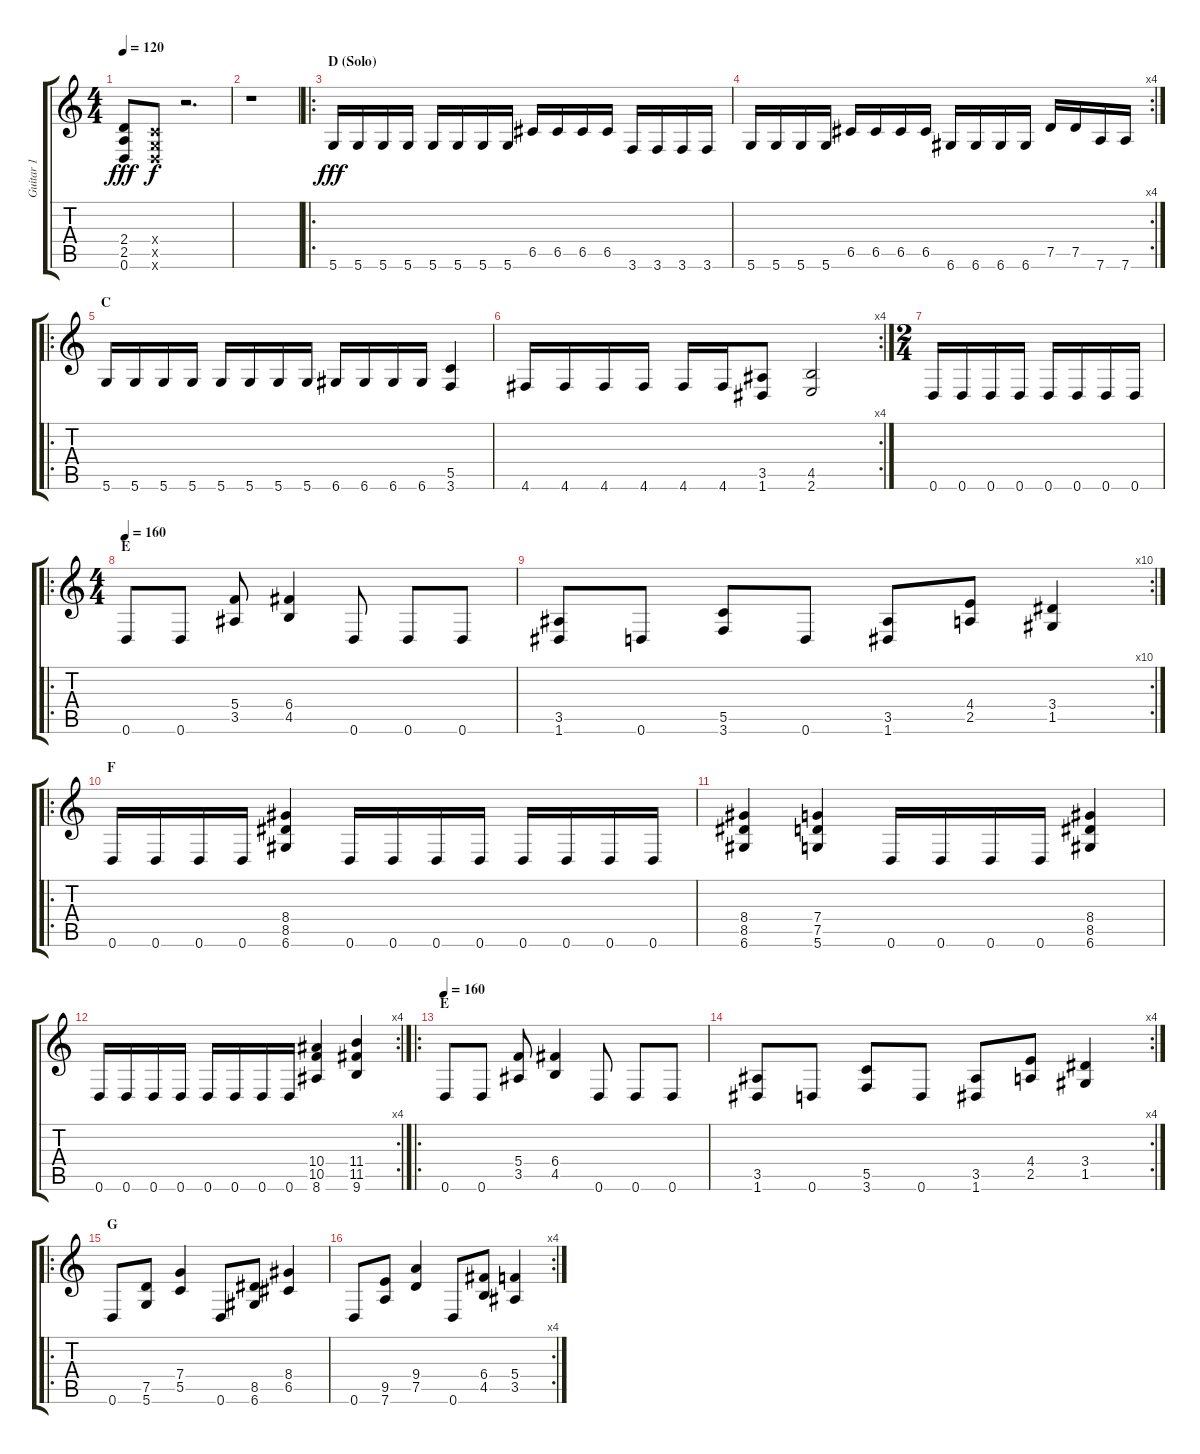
\track ("Guitar 1" "Guitar 1") {instrument distortionguitar}
\staff {score tabs}
\tuning (D4 A3 F3 C3 G2 D2) {hide}
\ts (4 4)
\tempo 120
\clef g2
\ks c
(2.4 2.5 0.6).8{dy fff} (0.4{x} 0.5{x} 0.6{x}).8{dy f} r.2{d} |
r.1 |
\ro
\section ("" "D (Solo)")
5.6.16{dy fff} 5.6.16 5.6.16 5.6.16 5.6.16 5.6.16 5.6.16 5.6.16 6.5.16 6.5.16 6.5.16 6.5.16 3.6.16 3.6.16 3.6.16 3.6.16 |
\rc 4
5.6.16 5.6.16 5.6.16 5.6.16 6.5.16 6.5.16 6.5.16 6.5.16 6.6.16 6.6.16 6.6.16 6.6.16 7.5.16 7.5.16 7.6.16 7.6.16 |
\ro
\section ("" "C")
5.6.16 5.6.16 5.6.16 5.6.16 5.6.16 5.6.16 5.6.16 5.6.16 6.6.16 6.6.16 6.6.16 6.6.16 (5.5 3.6).4 |
\rc 4
4.6.16 4.6.16 4.6.16 4.6.16 4.6.16 4.6.16 (3.5 1.6).8 (4.5 2.6).2 |
\ts (2 4)
0.6.16 0.6.16 0.6.16 0.6.16 0.6.16 0.6.16 0.6.16 0.6.16 |
\ro
\ts (4 4)
\section ("" "E")
\tempo 160
0.6.8 0.6.8 (5.4 3.5).8 (6.4 4.5).4 0.6.8 0.6.8 0.6.8 |
\rc 10
(3.5 1.6).8 0.6.8 (5.5 3.6).8 0.6.8 (3.5 1.6).8 (4.4 2.5).8 (3.4 1.5).4 |
\ro
\section ("" "F")
0.6.16 0.6.16 0.6.16 0.6.16 (8.4 8.5 6.6).4 0.6.16 0.6.16 0.6.16 0.6.16 0.6.16 0.6.16 0.6.16 0.6.16 |
(8.4 8.5 6.6).4 (7.4 7.5 5.6).4 0.6.16 0.6.16 0.6.16 0.6.16 (8.4 8.5 6.6).4 |
\rc 4
0.6.16 0.6.16 0.6.16 0.6.16 0.6.16 0.6.16 0.6.16 0.6.16 (10.4 10.5 8.6).4 (11.4 11.5 9.6).4 |
\ro
\section ("" "E")
\tempo 160
0.6.8 0.6.8 (5.4 3.5).8 (6.4 4.5).4 0.6.8 0.6.8 0.6.8 |
\rc 4
(3.5 1.6).8 0.6.8 (5.5 3.6).8 0.6.8 (3.5 1.6).8 (4.4 2.5).8 (3.4 1.5).4 |
\ro
\section ("" "G")
0.6.8 (7.5 5.6).8 (7.4 5.5).4 0.6.8 (8.5 6.6).8 (8.4 6.5).4 |
\rc 4
0.6.8 (9.5 7.6).8 (9.4 7.5).4 0.6.8 (6.4 4.5).8 (5.4 3.5).4
